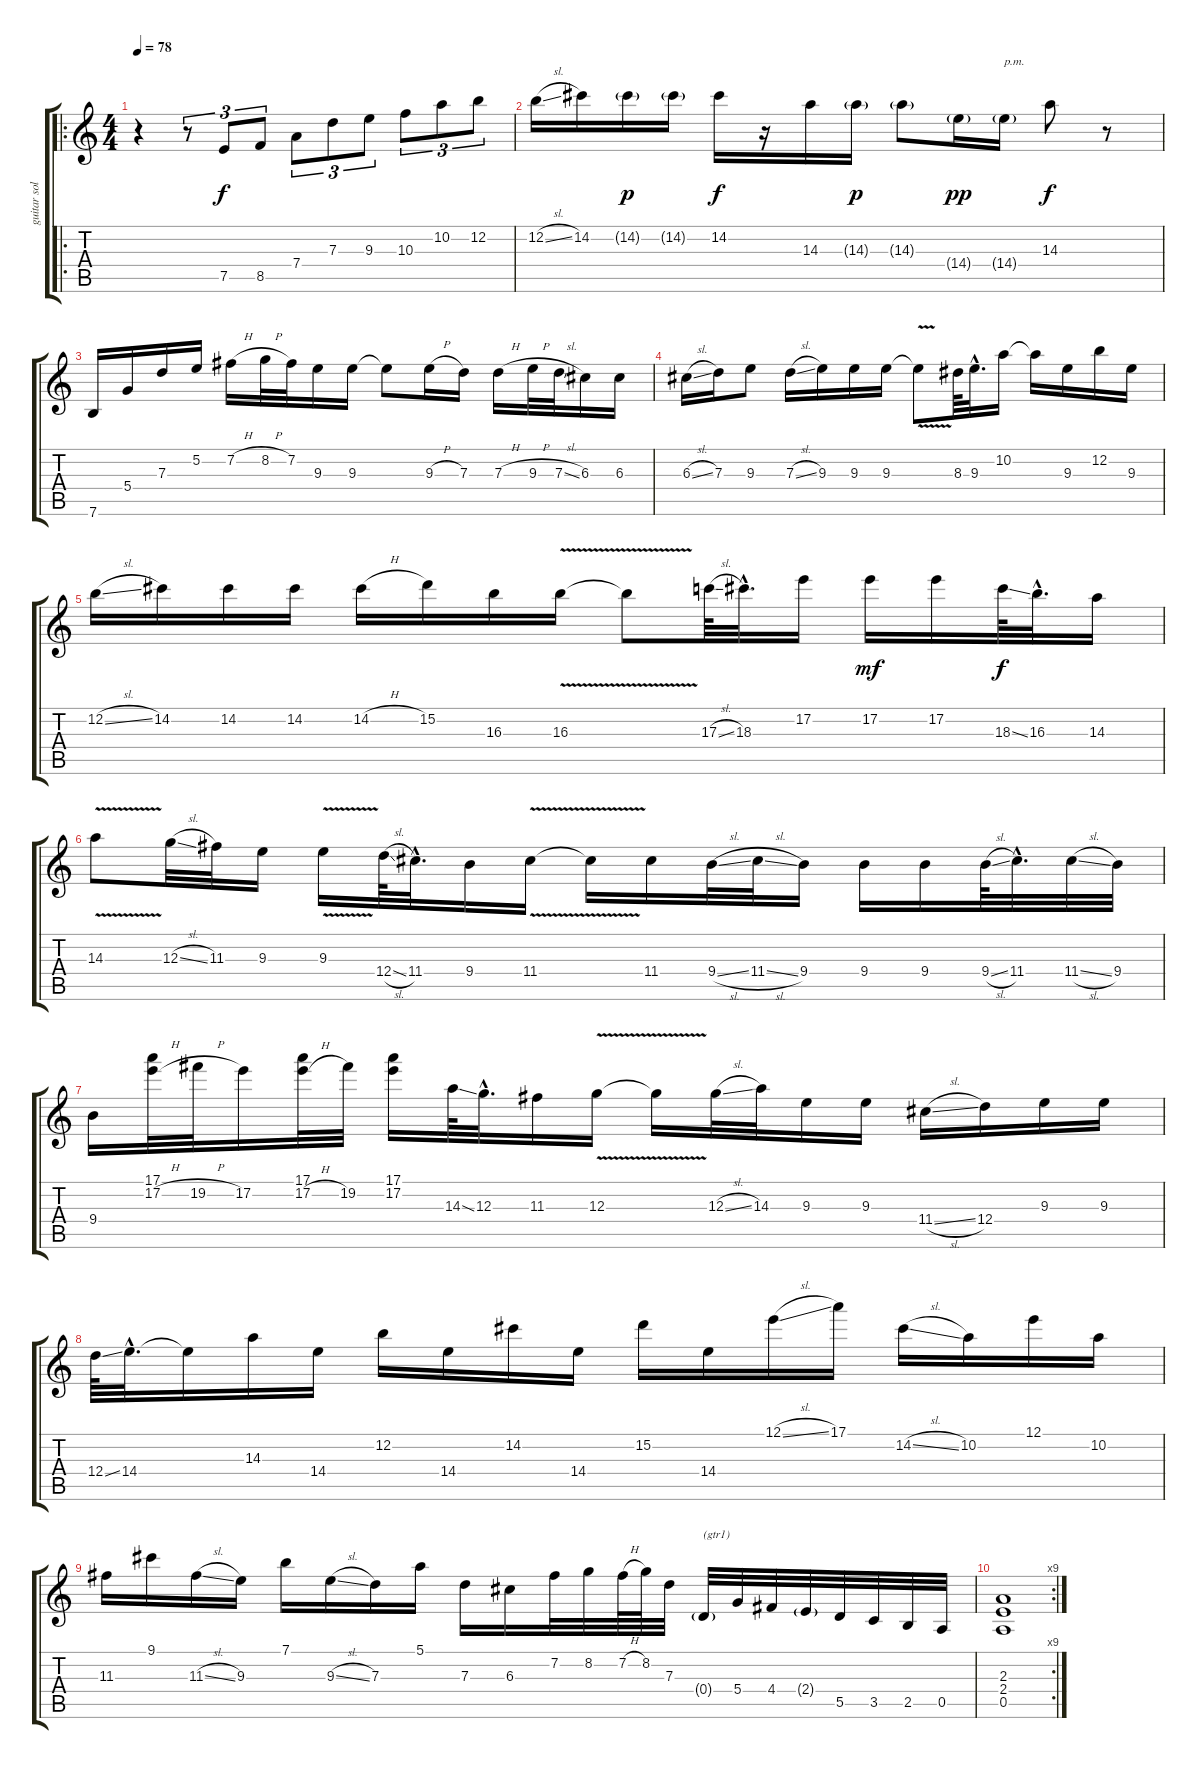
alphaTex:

\track ("guitar solo" "guitar sol") {instrument acousticguitarsteel}
\staff {score tabs}
\tuning (E4 B3 G3 D3 A2 E2) {hide}
\ro
\ts (4 4)
\tempo 78
\clef g2
\ks c
r.4{txt " " dy f instrument acousticguitarsteel} r.8{tu (3 2)} 7.5.8{tu (3 2) txt " "} 8.5.8{tu (3 2)} 7.4.8{tu (3 2)} 7.3.8{tu (3 2)} 9.3.8{tu (3 2)} 10.3.8{tu (3 2)} 10.2.8{tu (3 2)} 12.2.8{tu (3 2)} |
12.2{sl}.16{txt " "} 14.2.16 14.2{g}.16{dy p} 14.2{g}.16 14.2.16{dy f} r.16 14.3.16 14.3{g}.16{dy p} 14.3{g}.8 14.4{g}.16{dy pp} 14.4{g}.16{txt "p.m."} 14.3.8{dy f} r.8 |
7.6.16 5.4.16 7.3.16 5.2.16 7.2{h}.16 8.2{h}.32 7.2.32 9.3.16 9.3.16 9.3{t}.8 9.3{h}.16 7.3.16 7.3{h}.16 9.3{h}.32 7.3{sl}.32{txt " "} 6.3.16 6.3.16 |
6.3{sl}.16{txt " "} 7.3.16 9.3.8 7.3{sl}.16{txt " "} 9.3.16 9.3.16 9.3.16 9.3{v t}.8{txt " "} 8.3.64 9.3{hac}.32{d} 10.2.16 10.2{t}.16 9.3.16 12.2.16 9.3.16 |
12.2{sl}.16{txt " "} 14.2.16 14.2.16 14.2.16 14.2{h}.16 15.2.16 16.3.16 16.3{v}.16 16.3{t}.8 17.3{sl}.64{txt " "} 18.3{hac}.32{d} 17.2.16 17.2.16{dy mf} 17.2.16 18.3{ss}.64{dy f} 16.3{hac}.32{d} 14.3.16 |
14.3{v}.8 12.3{sl}.32 11.3.32 9.3.16 9.3{v}.16 12.4{sl}.64{txt " "} 11.4{hac}.32{d} 9.4.16 11.4{v}.16 11.4{t}.16 11.4.16 9.4{sl}.32{txt " "} 11.4{sl}.32 9.4.16{txt " "} 9.4.16 9.4.16 9.4{sl}.64 11.4{hac}.32{d} 11.4{sl}.32 9.4.32 |
9.4.16 (17.1 17.2{h}).32 19.2{h}.32 17.2.16 (17.1 17.2{h}).32 19.2.32 (17.1 17.2).16 14.3{ss}.64 12.3{hac}.32{d} 11.3.16 12.3{v}.16 12.3{t}.16 12.3{sl}.32{txt " "} 14.3.32 9.3.16 9.3.16 11.4{sl}.16{txt " "} 12.4.16 9.3.16 9.3.16 |
12.4{ss}.64 14.4{hac}.32{d} 14.4{t}.16 14.3.16 14.4.16 12.2.16 14.4.16 14.2.16 14.4.16 15.2.16 14.4.16 12.1{sl}.16{txt " "} 17.1.16 14.2{sl}.16{txt " "} 10.2.16 12.1.16 10.2.16 |
11.3.16 9.1.16 11.3{sl}.16 9.3.16 7.1.16 9.3{sl}.16 7.3.16 5.1.16 7.3.16 6.3.16 7.2.32 8.2.32 7.2{h}.64 8.2.64 7.3.32 0.4{g}.32{txt "(gtr1)"} 5.4.32 4.4.32 2.4{g}.32 5.5.32 3.5.32 2.5.32 0.5.32 |
\rc 9
(2.3 2.4 0.5).1
